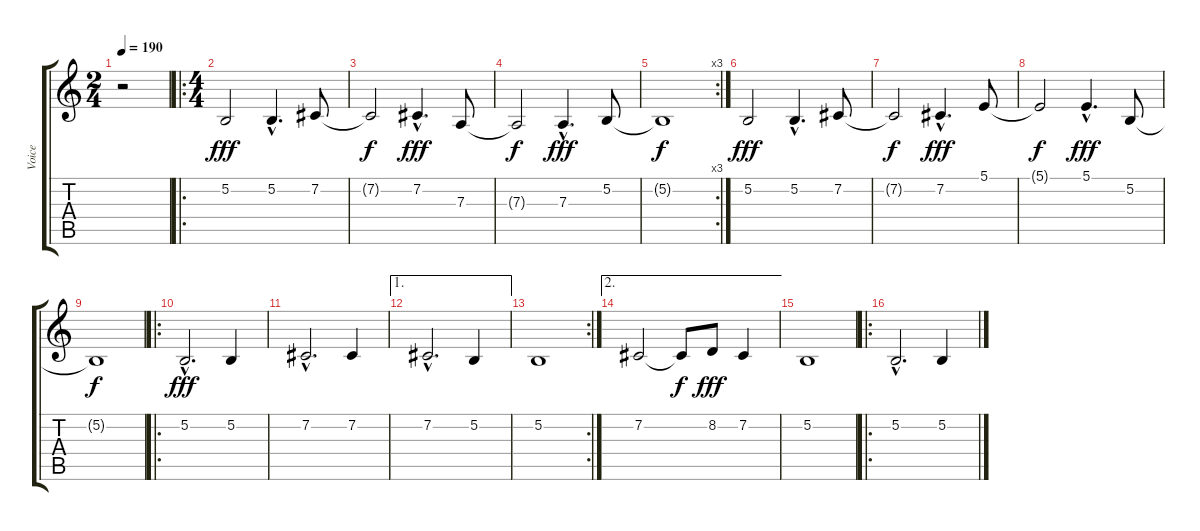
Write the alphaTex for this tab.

\track ("Voice" "Voice") {instrument stringensemble2}
\staff {score tabs}
\tuning (B3 Gb3 D3 A2 E2 B1) {hide}
\ts (2 4)
\tempo 190
\clef g2
\ks c
r.2{dy f} |
\ro
\ts (4 4)
5.2.2{dy fff} 5.2{hac}.4{d} 7.2.8 |
7.2{t}.2{dy f} 7.2{hac}.4{d dy fff} 7.3.8 |
7.3{t}.2{dy f} 7.3{hac}.4{d dy fff} 5.2.8 |
\rc 3
5.2{t}.1{dy f} |
5.2.2{dy fff} 5.2{hac}.4{d} 7.2.8 |
7.2{t}.2{dy f} 7.2{hac}.4{d dy fff} 5.1.8 |
5.1{t}.2{dy f} 5.1{hac}.4{d dy fff} 5.2.8 |
5.2{t}.1{dy f} |
\ro
5.2{hac}.2{d dy fff} 5.2.4 |
7.2{hac}.2{d} 7.2.4 |
\ae 1
7.2{hac}.2{d} 5.2.4 |
\rc 2
5.2.1 |
\ae 2
7.2.2 7.2{t}.8{dy f} 8.2.8{dy fff} 7.2.4 |
5.2.1 |
\ro
5.2{hac}.2{d} 5.2.4
